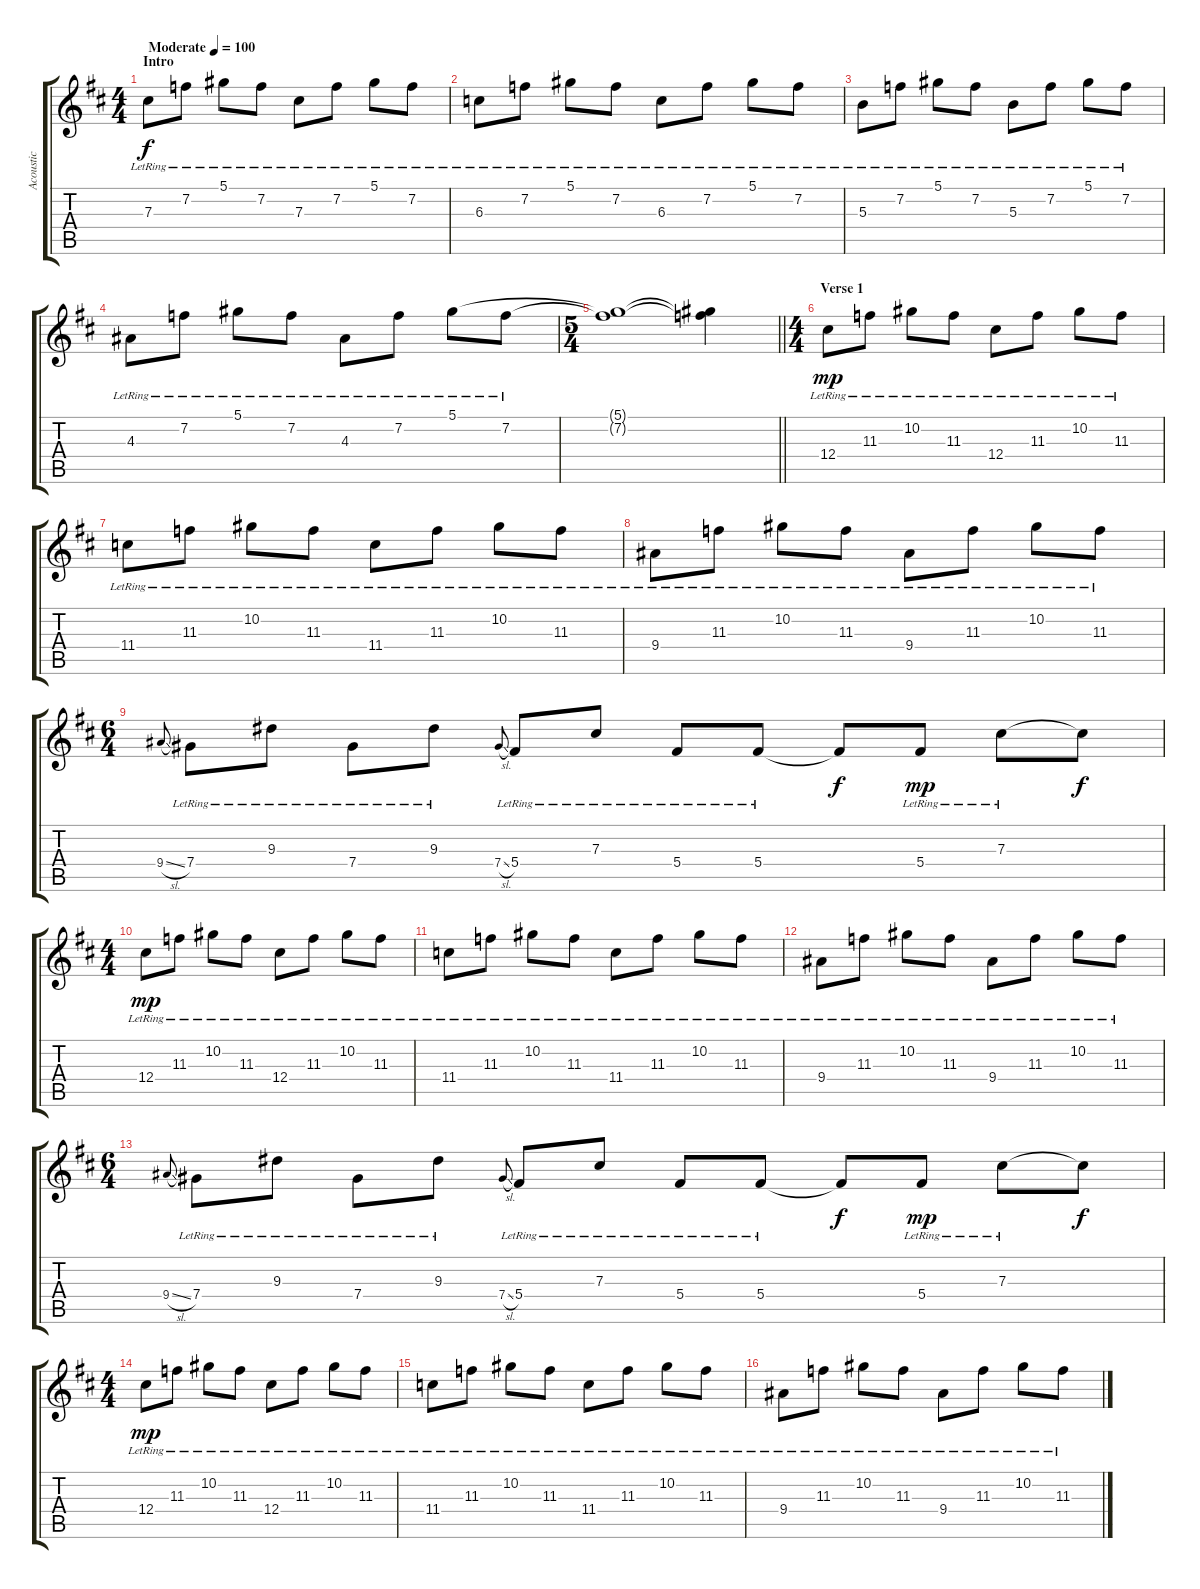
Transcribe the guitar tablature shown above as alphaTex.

\track ("Acoustic" "Acoustic") {mute instrument acousticguitarsteel}
\staff {score tabs}
\tuning (Eb4 Bb3 Gb3 Db3 Ab2 Eb2) {hide}
\ts (4 4)
\section ("" "Intro")
\tempo (100 "Moderate")
\clef g2
\ks d
7.3{lr}.8{dy f instrument acousticguitarsteel} 7.2{lr}.8 5.1{lr}.8 7.2{lr}.8 7.3{lr}.8 7.2{lr}.8 5.1{lr}.8 7.2{lr}.8 |
6.3{lr}.8 7.2{lr}.8 5.1{lr}.8 7.2{lr}.8 6.3{lr}.8 7.2{lr}.8 5.1{lr}.8 7.2{lr}.8 |
5.3{lr}.8 7.2{lr}.8 5.1{lr}.8 7.2{lr}.8 5.3{lr}.8 7.2{lr}.8 5.1{lr}.8 7.2{lr}.8 |
4.3{lr}.8 7.2{lr}.8 5.1{lr}.8 7.2{lr}.8 4.3{lr}.8 7.2{lr}.8 5.1{lr}.8 7.2{lr}.8 |
\ts (5 4)
\barLineRight lightlight
(5.1{t} 7.2{t}).1 (5.1{t} 7.2{t}).4 |
\ts (4 4)
\section ("" "Verse 1")
12.4{lr}.8{dy mp} 11.3{lr}.8 10.2{lr}.8 11.3{lr}.8 12.4{lr}.8 11.3{lr}.8 10.2{lr}.8 11.3{lr}.8 |
11.4{lr}.8 11.3{lr}.8 10.2{lr}.8 11.3{lr}.8 11.4{lr}.8 11.3{lr}.8 10.2{lr}.8 11.3{lr}.8 |
9.4{lr}.8 11.3{lr}.8 10.2{lr}.8 11.3{lr}.8 9.4{lr}.8 11.3{lr}.8 10.2{lr}.8 11.3{lr}.8 |
\ts (6 4)
9.4{sl}.8{gr onbeat} 7.4{lr}.8 9.3{lr}.8 7.4{lr}.8 9.3{lr}.8 7.4{sl}.8{gr onbeat} 5.4{lr}.8 7.3{lr}.8 5.4{lr}.8 5.4{lr}.8 5.4{t}.8{dy f} 5.4{lr}.8{dy mp} 7.3{lr}.8 7.3{t}.8{dy f} |
\ts (4 4)
12.4{lr}.8{dy mp} 11.3{lr}.8 10.2{lr}.8 11.3{lr}.8 12.4{lr}.8 11.3{lr}.8 10.2{lr}.8 11.3{lr}.8 |
11.4{lr}.8 11.3{lr}.8 10.2{lr}.8 11.3{lr}.8 11.4{lr}.8 11.3{lr}.8 10.2{lr}.8 11.3{lr}.8 |
9.4{lr}.8 11.3{lr}.8 10.2{lr}.8 11.3{lr}.8 9.4{lr}.8 11.3{lr}.8 10.2{lr}.8 11.3{lr}.8 |
\ts (6 4)
9.4{sl}.8{gr onbeat} 7.4{lr}.8 9.3{lr}.8 7.4{lr}.8 9.3{lr}.8 7.4{sl}.8{gr onbeat} 5.4{lr}.8 7.3{lr}.8 5.4{lr}.8 5.4{lr}.8 5.4{t}.8{dy f} 5.4{lr}.8{dy mp} 7.3{lr}.8 7.3{t}.8{dy f} |
\ts (4 4)
12.4{lr}.8{dy mp} 11.3{lr}.8 10.2{lr}.8 11.3{lr}.8 12.4{lr}.8 11.3{lr}.8 10.2{lr}.8 11.3{lr}.8 |
11.4{lr}.8 11.3{lr}.8 10.2{lr}.8 11.3{lr}.8 11.4{lr}.8 11.3{lr}.8 10.2{lr}.8 11.3{lr}.8 |
9.4{lr}.8 11.3{lr}.8 10.2{lr}.8 11.3{lr}.8 9.4{lr}.8 11.3{lr}.8 10.2{lr}.8 11.3{lr}.8
